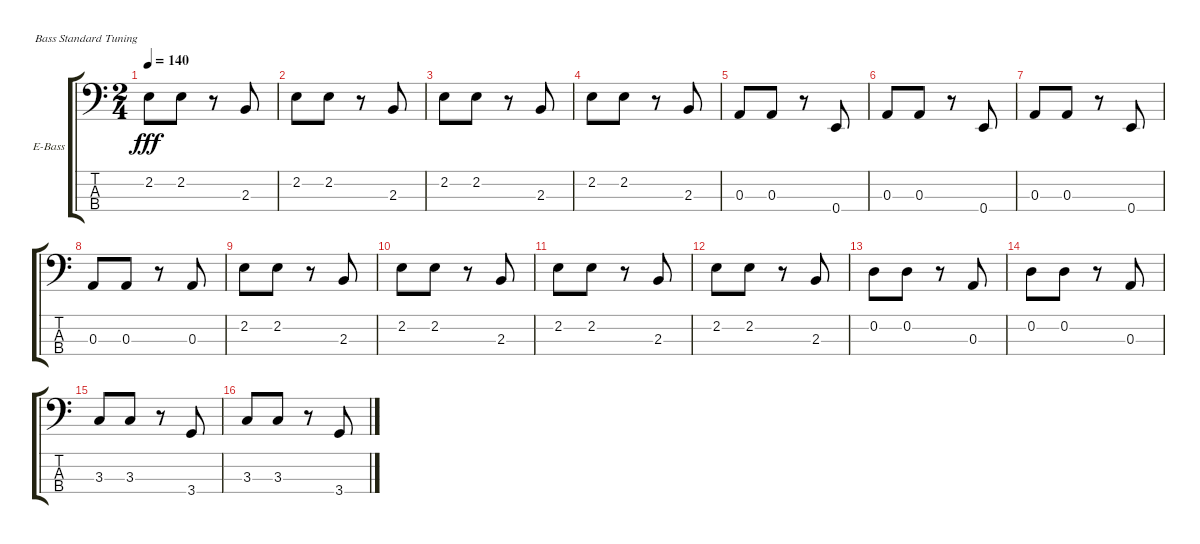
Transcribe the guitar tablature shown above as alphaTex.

\bracketExtendMode groupsimilarinstruments
\firstSystemTrackNameOrientation horizontal
\otherSystemsTrackNameOrientation horizontal
\track ("Бас" "E-Bass") {instrument electricbassfinger}
\staff {score tabs}
\tuning (G2 D2 A1 E1)
\ts (2 4)
\tempo 140
\clef f4
\ks c
2.2.8{dy fff} 2.2.8 r.8 2.3.8 |
2.2.8 2.2.8 r.8 2.3.8 |
2.2.8 2.2.8 r.8 2.3.8 |
2.2.8 2.2.8 r.8 2.3.8 |
0.3.8 0.3.8 r.8 0.4.8 |
0.3.8 0.3.8 r.8 0.4.8 |
0.3.8 0.3.8 r.8 0.4.8 |
0.3.8 0.3.8 r.8 0.3.8 |
2.2.8 2.2.8 r.8 2.3.8 |
2.2.8 2.2.8 r.8 2.3.8 |
2.2.8 2.2.8 r.8 2.3.8 |
2.2.8 2.2.8 r.8 2.3.8 |
0.2.8 0.2.8 r.8 0.3.8 |
0.2.8 0.2.8 r.8 0.3.8 |
3.3.8 3.3.8 r.8 3.4.8 |
3.3.8 3.3.8 r.8 3.4.8
